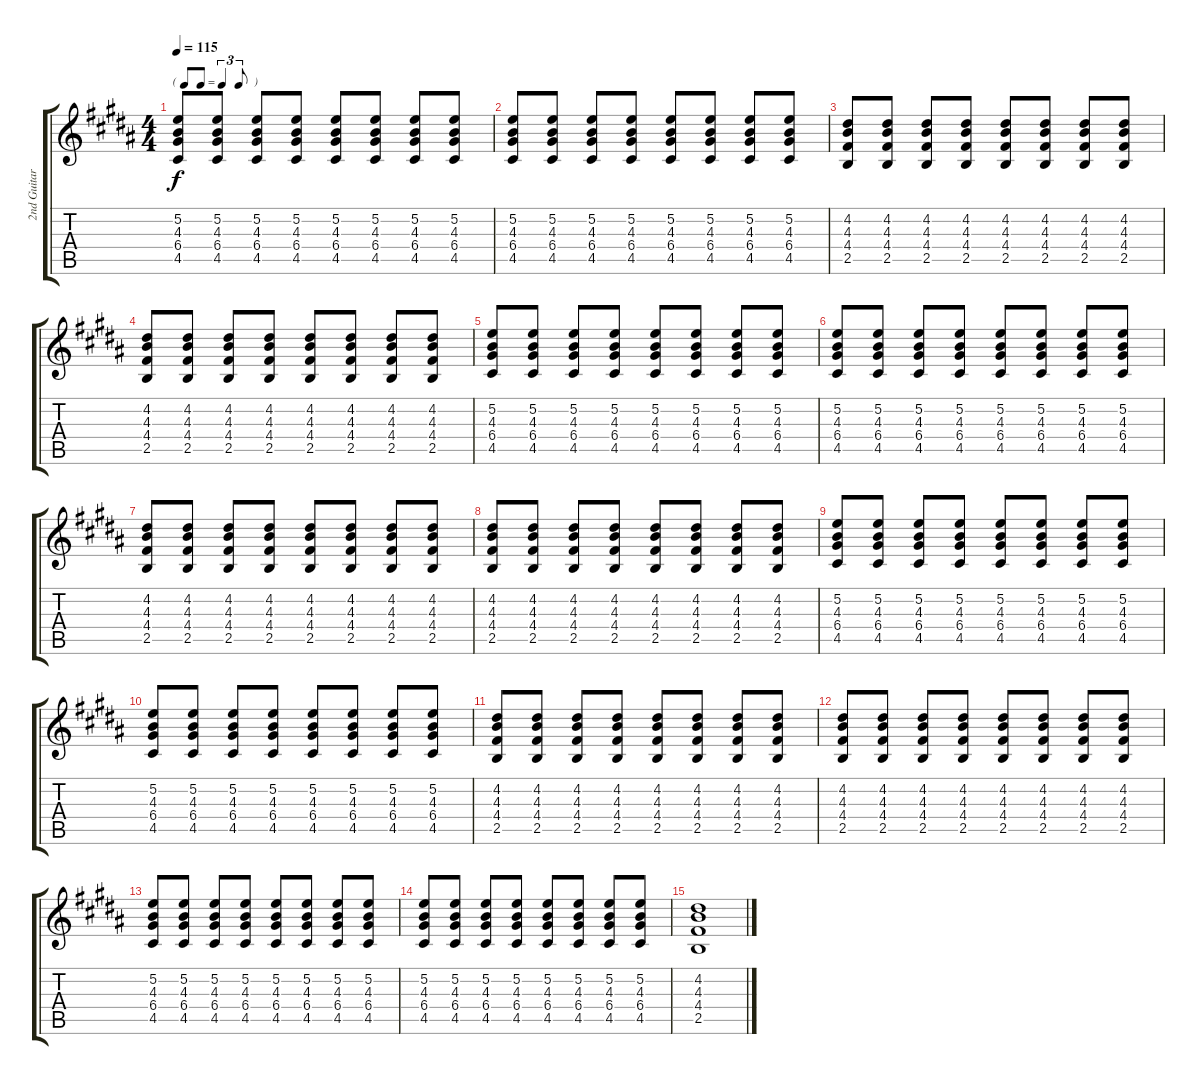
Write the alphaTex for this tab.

\track ("2nd Guitar" "2nd Guitar") {instrument electricguitarjazz}
\staff {score tabs}
\tuning (E4 B3 G3 D3 A2 E2) {hide}
\ts (4 4)
\tf triplet8th
\tempo 115
\clef g2
\ks b
(5.2 4.3 6.4 4.5).8{dy f} (5.2 4.3 6.4 4.5).8 (5.2 4.3 6.4 4.5).8 (5.2 4.3 6.4 4.5).8 (5.2 4.3 6.4 4.5).8 (5.2 4.3 6.4 4.5).8 (5.2 4.3 6.4 4.5).8 (5.2 4.3 6.4 4.5).8 |
(5.2 4.3 6.4 4.5).8 (5.2 4.3 6.4 4.5).8 (5.2 4.3 6.4 4.5).8 (5.2 4.3 6.4 4.5).8 (5.2 4.3 6.4 4.5).8 (5.2 4.3 6.4 4.5).8 (5.2 4.3 6.4 4.5).8 (5.2 4.3 6.4 4.5).8 |
(4.2 4.3 4.4 2.5).8 (4.2 4.3 4.4 2.5).8 (4.2 4.3 4.4 2.5).8 (4.2 4.3 4.4 2.5).8 (4.2 4.3 4.4 2.5).8 (4.2 4.3 4.4 2.5).8 (4.2 4.3 4.4 2.5).8 (4.2 4.3 4.4 2.5).8 |
(4.2 4.3 4.4 2.5).8 (4.2 4.3 4.4 2.5).8 (4.2 4.3 4.4 2.5).8 (4.2 4.3 4.4 2.5).8 (4.2 4.3 4.4 2.5).8 (4.2 4.3 4.4 2.5).8 (4.2 4.3 4.4 2.5).8 (4.2 4.3 4.4 2.5).8 |
(5.2 4.3 6.4 4.5).8 (5.2 4.3 6.4 4.5).8 (5.2 4.3 6.4 4.5).8 (5.2 4.3 6.4 4.5).8 (5.2 4.3 6.4 4.5).8 (5.2 4.3 6.4 4.5).8 (5.2 4.3 6.4 4.5).8 (5.2 4.3 6.4 4.5).8 |
(5.2 4.3 6.4 4.5).8 (5.2 4.3 6.4 4.5).8 (5.2 4.3 6.4 4.5).8 (5.2 4.3 6.4 4.5).8 (5.2 4.3 6.4 4.5).8 (5.2 4.3 6.4 4.5).8 (5.2 4.3 6.4 4.5).8 (5.2 4.3 6.4 4.5).8 |
(4.2 4.3 4.4 2.5).8 (4.2 4.3 4.4 2.5).8 (4.2 4.3 4.4 2.5).8 (4.2 4.3 4.4 2.5).8 (4.2 4.3 4.4 2.5).8 (4.2 4.3 4.4 2.5).8 (4.2 4.3 4.4 2.5).8 (4.2 4.3 4.4 2.5).8 |
(4.2 4.3 4.4 2.5).8 (4.2 4.3 4.4 2.5).8 (4.2 4.3 4.4 2.5).8 (4.2 4.3 4.4 2.5).8 (4.2 4.3 4.4 2.5).8 (4.2 4.3 4.4 2.5).8 (4.2 4.3 4.4 2.5).8 (4.2 4.3 4.4 2.5).8 |
(5.2 4.3 6.4 4.5).8 (5.2 4.3 6.4 4.5).8 (5.2 4.3 6.4 4.5).8 (5.2 4.3 6.4 4.5).8 (5.2 4.3 6.4 4.5).8 (5.2 4.3 6.4 4.5).8 (5.2 4.3 6.4 4.5).8 (5.2 4.3 6.4 4.5).8 |
(5.2 4.3 6.4 4.5).8 (5.2 4.3 6.4 4.5).8 (5.2 4.3 6.4 4.5).8 (5.2 4.3 6.4 4.5).8 (5.2 4.3 6.4 4.5).8 (5.2 4.3 6.4 4.5).8 (5.2 4.3 6.4 4.5).8 (5.2 4.3 6.4 4.5).8 |
(4.2 4.3 4.4 2.5).8 (4.2 4.3 4.4 2.5).8 (4.2 4.3 4.4 2.5).8 (4.2 4.3 4.4 2.5).8 (4.2 4.3 4.4 2.5).8 (4.2 4.3 4.4 2.5).8 (4.2 4.3 4.4 2.5).8 (4.2 4.3 4.4 2.5).8 |
(4.2 4.3 4.4 2.5).8 (4.2 4.3 4.4 2.5).8 (4.2 4.3 4.4 2.5).8 (4.2 4.3 4.4 2.5).8 (4.2 4.3 4.4 2.5).8 (4.2 4.3 4.4 2.5).8 (4.2 4.3 4.4 2.5).8 (4.2 4.3 4.4 2.5).8 |
(5.2 4.3 6.4 4.5).8 (5.2 4.3 6.4 4.5).8 (5.2 4.3 6.4 4.5).8 (5.2 4.3 6.4 4.5).8 (5.2 4.3 6.4 4.5).8 (5.2 4.3 6.4 4.5).8 (5.2 4.3 6.4 4.5).8 (5.2 4.3 6.4 4.5).8 |
(5.2 4.3 6.4 4.5).8 (5.2 4.3 6.4 4.5).8 (5.2 4.3 6.4 4.5).8 (5.2 4.3 6.4 4.5).8 (5.2 4.3 6.4 4.5).8 (5.2 4.3 6.4 4.5).8 (5.2 4.3 6.4 4.5).8 (5.2 4.3 6.4 4.5).8 |
(4.2 4.3 4.4 2.5).1
